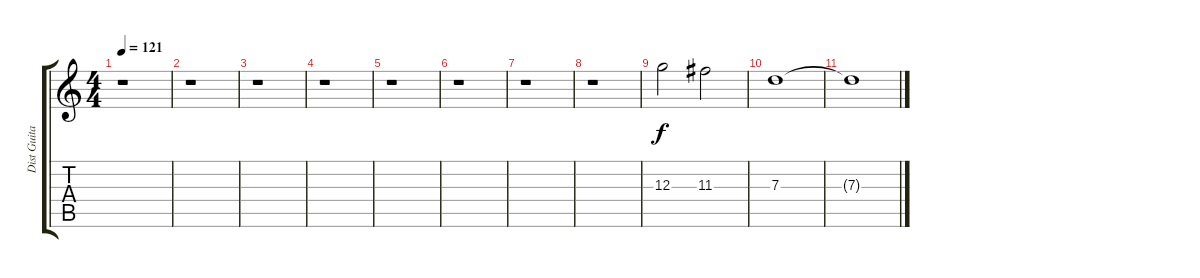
\track ("Dist Guitar" "Dist Guita") {instrument distortionguitar}
\staff {score tabs}
\tuning (E4 B3 G3 D3 A2 D2) {hide}
\ts (4 4)
\tempo 121
\clef g2
\ks c
r.1{dy f} |
r.1 |
r.1 |
r.1 |
r.1 |
r.1 |
r.1 |
r.1 |
12.3.2{volume 9} 11.3.2 |
7.3.1{volume 0} |
7.3{t}.1
